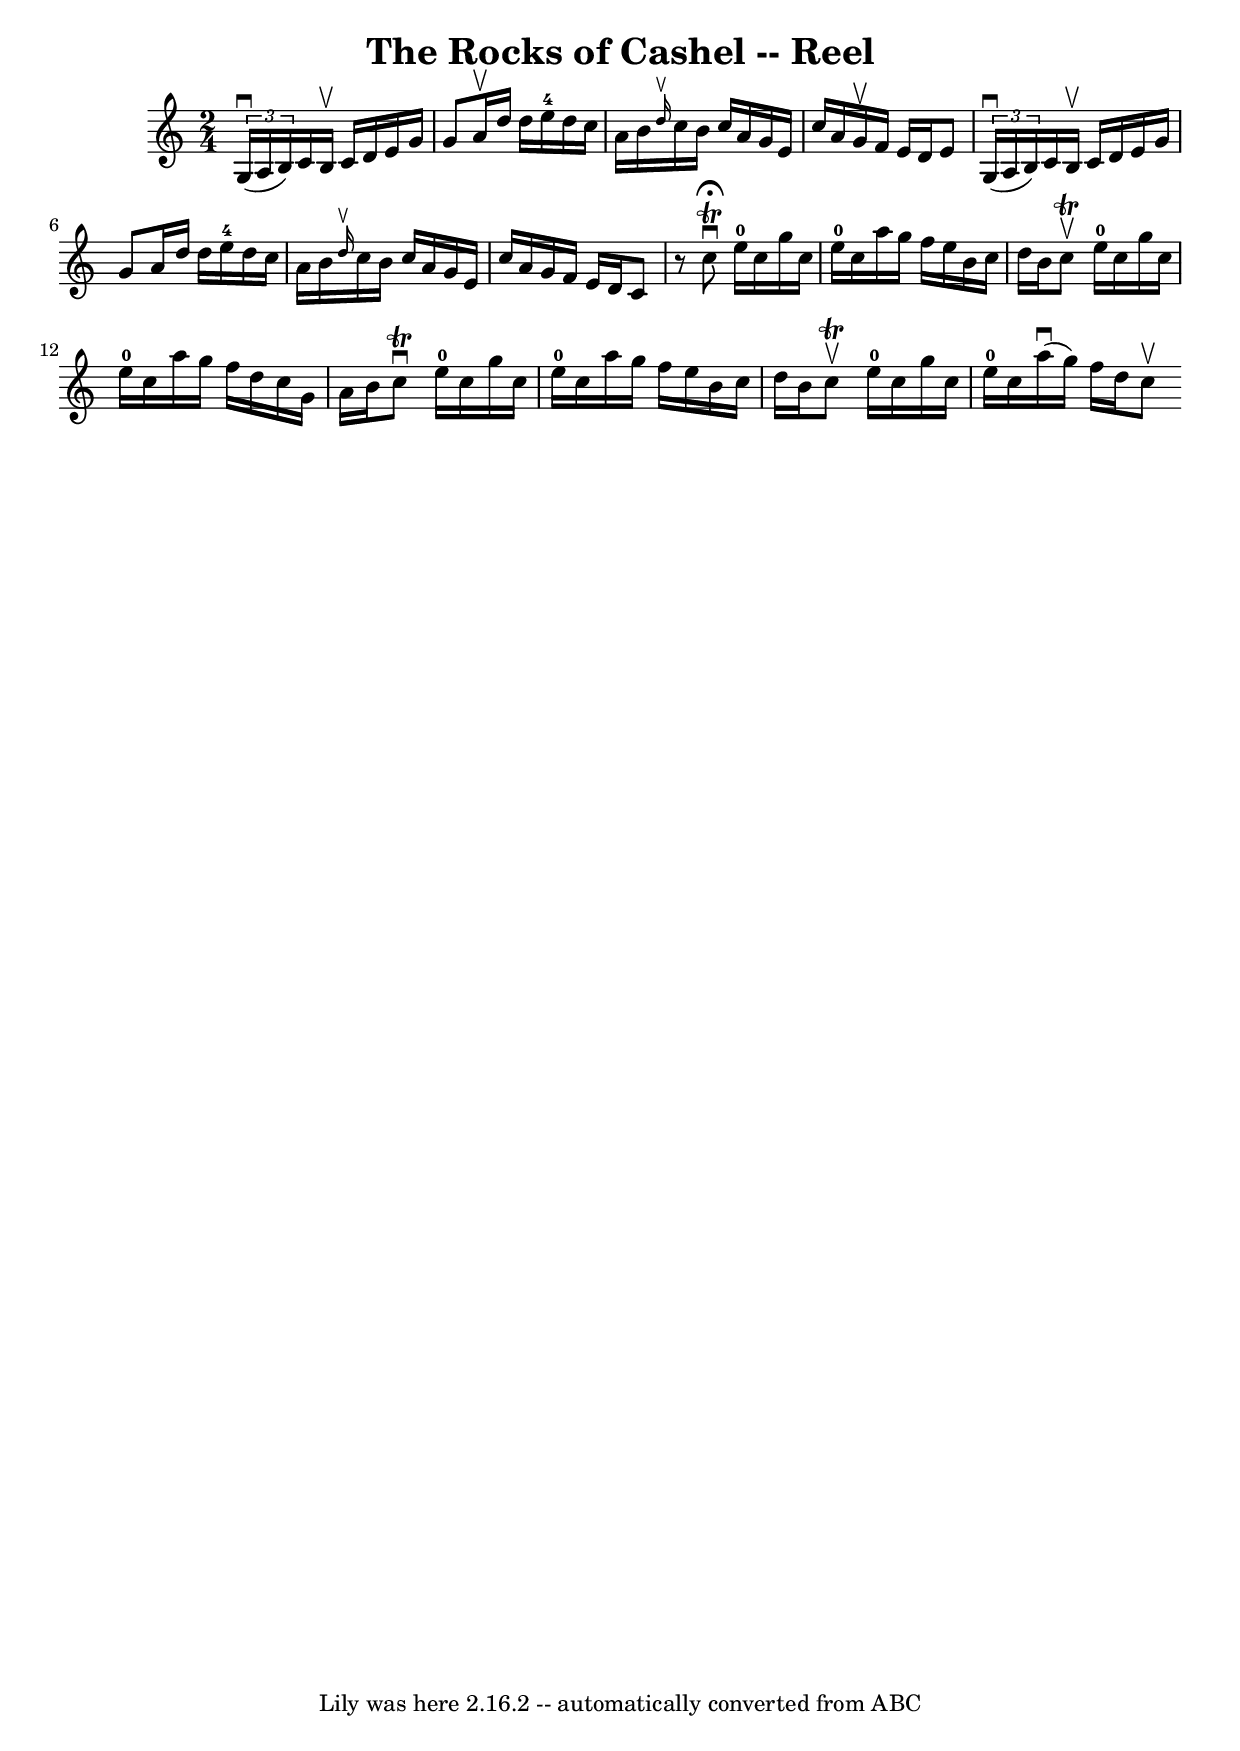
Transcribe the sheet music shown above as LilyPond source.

\version "2.16.2"
\include "Mammoth.ily"
\header {
  %% book = "Ryan's Mammoth Collection"
 crossRefNumber = "1"
 footnotes = "\\\\365"
  origin = "IRISH."
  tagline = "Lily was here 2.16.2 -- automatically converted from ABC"
  title = "The Rocks of Cashel -- Reel"

}
voicedefault =  {


  \time 2/4 
  \key c \major
  \times 2/3 { g16^\downbow(a16 b16)  	     }   |
 c'16 b16^\upbow c'16 d'16 e'16 g'16 g'8     |
 a'16^\upbow d''16 d''16 e''16-4 d''16 c''16 a'16 b'16     |
  \grace { d''16^\upbow 
	 } c''16 b'16 c''16 a'16 g'16 e'16 c''16 a'16     |
 g'16^\upbow f'16 e'16 
 d'16 e'8    \times 2/3 { g16 (^\downbow a16 b16)  			 }    |
 c'16 b16^\upbow c'16 d'16 e'16 g'16 g'8     |
 a'16 d''16 d''16 e''16-4 d''16 c''16 a'16 b'16     |
  
  \grace { d''16^\upbow 
	 } c''16 b'16 c''16 a'16 g'16 e'16 c''16 a'16     |
 g'16 f'16 e'16 d'16 c'8    r8      \bar " |." c''8^\fermata^\downbow^\trill e''16-0 c''16 g''16 c''16 e''16-0 c''16     |
 a''16 g''16 f''16 e''16 b'16 c''16 d''16 b'16     |
 c''8^\upbow^\trill e''16-0 c''16 g''16 c''16 e''16-0 c''16     |
 a''16 g''16 f''16 d''16 c''16 g'16 a'16 b'16     |
 c''8^\downbow^\trill e''16-0 c''16 g''16 c''16 e''16-0 c''16    |
 a''16 g''16 f''16 e''16 b'16 c''16 d''16 b'16   |
 c''8^\upbow^\trill e''16-0 c''16 g''16 c''16 e''16-0 c''16     |
 a''16^\downbow(g''16) f''16 d''16 c''8^\upbow     \bar " |."   

}

\score{
  <<

    \context Staff="default"
    {
      \voicedefault 
      
    }

  >>
  \layout {
    
  }
  \midi {
  }

}
